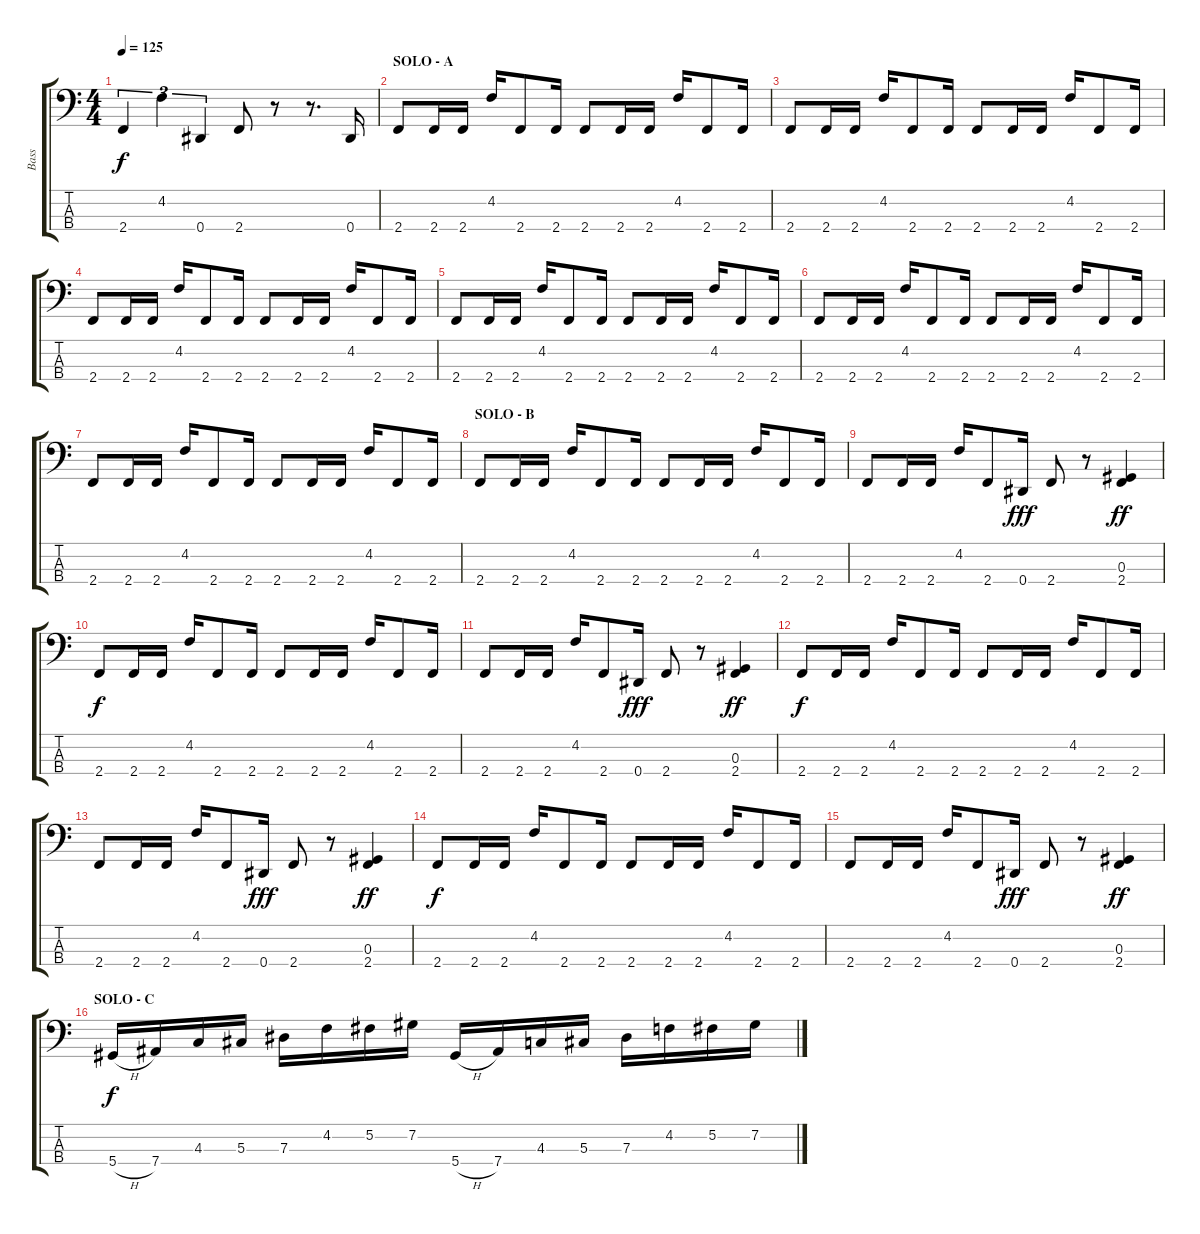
\track ("Bass" "Bass") {instrument electricbasspick}
\staff {score tabs}
\tuning (Gb2 Db2 Ab1 Eb1) {hide}
\ts (4 4)
\tempo 125
\clef f4
\ks c
2.4.4{tu (3 2) dy f} 4.2.4{tu (3 2)} 0.4.4{tu (3 2)} 2.4.8 r.8 r.8{d} 0.4.16 |
\section ("" "SOLO - A")
2.4.8 2.4.16 2.4.16 4.2.16 2.4.8 2.4.16 2.4.8 2.4.16 2.4.16 4.2.16 2.4.8 2.4.16 |
2.4.8 2.4.16 2.4.16 4.2.16 2.4.8 2.4.16 2.4.8 2.4.16 2.4.16 4.2.16 2.4.8 2.4.16 |
2.4.8 2.4.16 2.4.16 4.2.16 2.4.8 2.4.16 2.4.8 2.4.16 2.4.16 4.2.16 2.4.8 2.4.16 |
2.4.8 2.4.16 2.4.16 4.2.16 2.4.8 2.4.16 2.4.8 2.4.16 2.4.16 4.2.16 2.4.8 2.4.16 |
2.4.8 2.4.16 2.4.16 4.2.16 2.4.8 2.4.16 2.4.8 2.4.16 2.4.16 4.2.16 2.4.8 2.4.16 |
2.4.8 2.4.16 2.4.16 4.2.16 2.4.8 2.4.16 2.4.8 2.4.16 2.4.16 4.2.16 2.4.8 2.4.16 |
\section ("" "SOLO - B")
2.4.8 2.4.16 2.4.16 4.2.16 2.4.8 2.4.16 2.4.8 2.4.16 2.4.16 4.2.16 2.4.8 2.4.16 |
2.4.8 2.4.16 2.4.16 4.2.16 2.4.8 0.4.16{dy fff} 2.4.8 r.8 (0.3 2.4).4{dy ff} |
2.4.8{dy f} 2.4.16 2.4.16 4.2.16 2.4.8 2.4.16 2.4.8 2.4.16 2.4.16 4.2.16 2.4.8 2.4.16 |
2.4.8 2.4.16 2.4.16 4.2.16 2.4.8 0.4.16{dy fff} 2.4.8 r.8 (0.3 2.4).4{dy ff} |
2.4.8{dy f} 2.4.16 2.4.16 4.2.16 2.4.8 2.4.16 2.4.8 2.4.16 2.4.16 4.2.16 2.4.8 2.4.16 |
2.4.8 2.4.16 2.4.16 4.2.16 2.4.8 0.4.16{dy fff} 2.4.8 r.8 (0.3 2.4).4{dy ff} |
2.4.8{dy f} 2.4.16 2.4.16 4.2.16 2.4.8 2.4.16 2.4.8 2.4.16 2.4.16 4.2.16 2.4.8 2.4.16 |
2.4.8 2.4.16 2.4.16 4.2.16 2.4.8 0.4.16{dy fff} 2.4.8 r.8 (0.3 2.4).4{dy ff} |
\section ("" "SOLO - C")
5.4{h}.16{dy f} 7.4.16 4.3.16 5.3.16 7.3.16 4.2.16 5.2.16 7.2.16 5.4{h}.16 7.4.16 4.3.16 5.3.16 7.3.16 4.2.16 5.2.16 7.2.16
